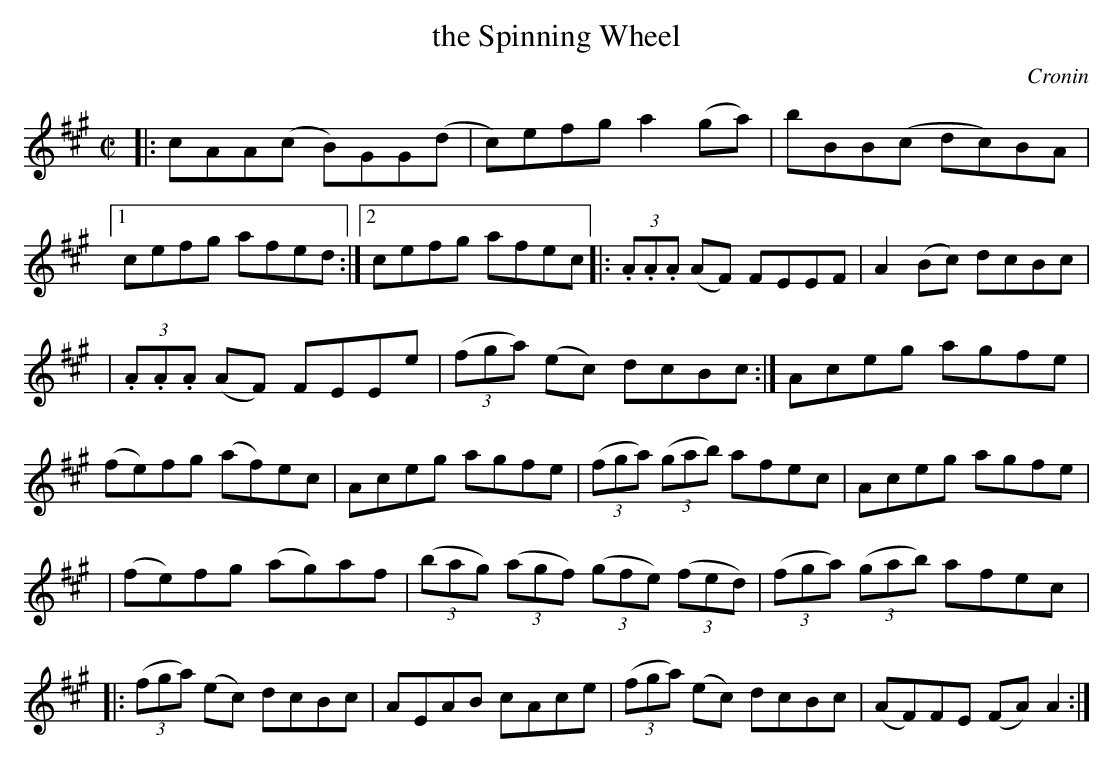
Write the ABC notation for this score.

X:1
T: the Spinning Wheel
M: C|
O: Cronin
L: 1/8
K: A
|: cAA(c B)GG(d | c)efga2(ga) | bBB(c dc)BA |\
[1 cefg afed :|[2 cefg afec |: (3.A.A.A (AF) FEEF | A2(Bc) dcBc |
| (3.A.A.A (AF) FEEe | (3(fga) (ec) dcBc :| Aceg agfe \
| (fe)fg (af)ec | Aceg agfe | (3(fga) (3(gab) afec | Aceg agfe |
| (fe)fg (ag)af | (3(bag) (3(agf) (3(gfe) (3(fed) | (3(fga) (3(gab) afec \
|: (3(fga) (ec) dcBc | AEAB cAce | (3(fga) (ec) dcBc | (AF)FE (FA)A2 :|
